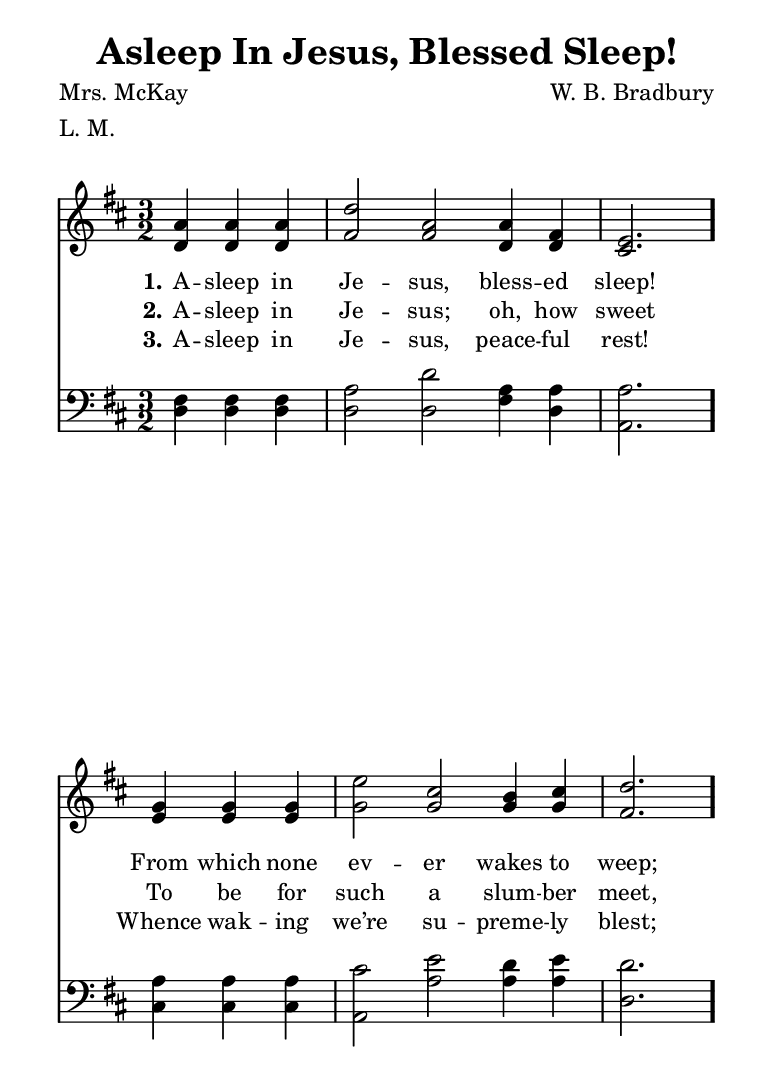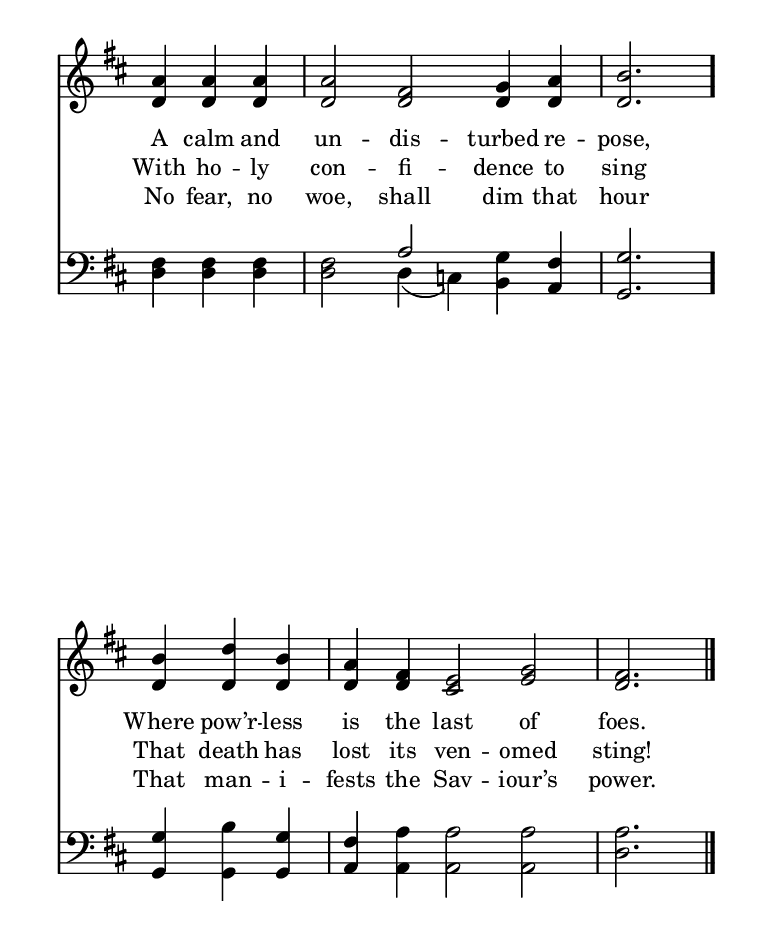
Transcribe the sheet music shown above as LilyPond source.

\include "common/global.ily"
\paper {
  \include "common/paper.ily"
  ragged-last-bottom = ##t
  system-system-spacing.padding = 8
}

\header{
  hymnnumber = "205"
  title = "Asleep In Jesus, Blessed Sleep!"
  tunename = "Rest"
  meter = "L. M."
  poet = "Mrs. McKay"
  composer = "W. B. Bradbury"
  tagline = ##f
}

global = {
  \include "common/overrides.ily"
  \override Staff.TimeSignature.style = #'numbered
  \time 3/2
  \override Score.MetronomeMark.transparent = ##t % hide all fermata changes too
  \tempo 4=130
  \key d \major
  \partial 2.
  \autoBeamOff
}

notesSoprano = {
\global
\relative c'' {

  a4 a a | d2 a a4 fis | e2.
  g4 g g | e'2 cis b4 cis | d2.
  a4 a a | a2 fis g4 a | b2.
  b4 d b | a fis e2 g | fis2.

  \bar "|."

}
}

notesAlto = {
\global
\relative e' {

  d4 d d | fis2 fis d4 d | cis2.
  e4 e e | g2 g g4 g | fis2.
  d4 d d | d2 d d4 d | d2.
  d4 d d | d d cis2 e | d2.

}
}

notesTenor = {
\global
\relative a {

  fis4 fis fis | a2 d a4 a | a2.
  a4 a a | cis2 e d4 e | d2.
  fis,4 fis fis | fis2 a g4 fis | g2.
  g4 b g | fis4 a a2 a | a2.

}
}

notesBass = {
\global
\relative f {

  d4 d d | d2 d fis4 d | a2.
  cis4 cis cis | a2 a' a4 a | d,2.
  d4 d d | d2 d4( c) b a | g2.
  g4 g g | a a a2 a | d2.

}
}

wordsA = \lyricmode {
\set stanza = "1."

A -- sleep in Je -- sus, bless -- ed sleep! \bar "."
From which none ev -- er wakes to weep; \bar "."
A calm and un -- dis -- turbed re -- pose, \bar "."
Where pow’r -- less is the last of foes. \bar "."

}

wordsB = \lyricmode {
\set stanza = "2."

A -- sleep in Je -- sus; oh, how sweet
To be for such a slum -- ber meet,
With ho -- ly con -- fi -- dence to sing
That death has lost its ven -- omed sting!

}

wordsC = \lyricmode {
\set stanza = "3."

A -- sleep in Je -- sus, peace -- ful rest!
Whence wak -- ing we’re su -- preme -- ly blest;
No fear, no woe, shall dim that hour
That man -- i -- fests the Sav -- iour’s power.

}

\score {
  \context ChoirStaff <<
    \context Staff = upper <<
      \set Staff.autoBeaming = ##f
      \set ChoirStaff.systemStartDelimiter = #'SystemStartBar
      \set ChoirStaff.printPartCombineTexts = ##f
      \partcombine #'(2 . 9) \notesSoprano \notesAlto
      \context NullVoice = sopranos { \voiceOne << \notesSoprano >> }
      \context NullVoice = altos { \voiceTwo << \notesAlto >> }
      \context Lyrics = one   \lyricsto sopranos \wordsA
      \context Lyrics = two   \lyricsto sopranos \wordsB
      \context Lyrics = three \lyricsto sopranos \wordsC
    >>
    \context Staff = men <<
      \set Staff.autoBeaming = ##f
      \clef bass
      \set ChoirStaff.printPartCombineTexts = ##f
      \partcombine #'(2 . 9) \notesTenor \notesBass
      \context NullVoice = tenors { \voiceOne << \notesTenor >> }
      \context NullVoice = basses { \voiceTwo << \notesBass >> }
    >>
  >>
  \layout {
    \include "common/layout.ily"
  }
  \midi{
    \include "common/midi.ily"
  }
}

\version "2.19.49"  % necessary for upgrading to future LilyPond versions.

% vi:set et ts=2 sw=2 ai nocindent syntax=lilypond:
